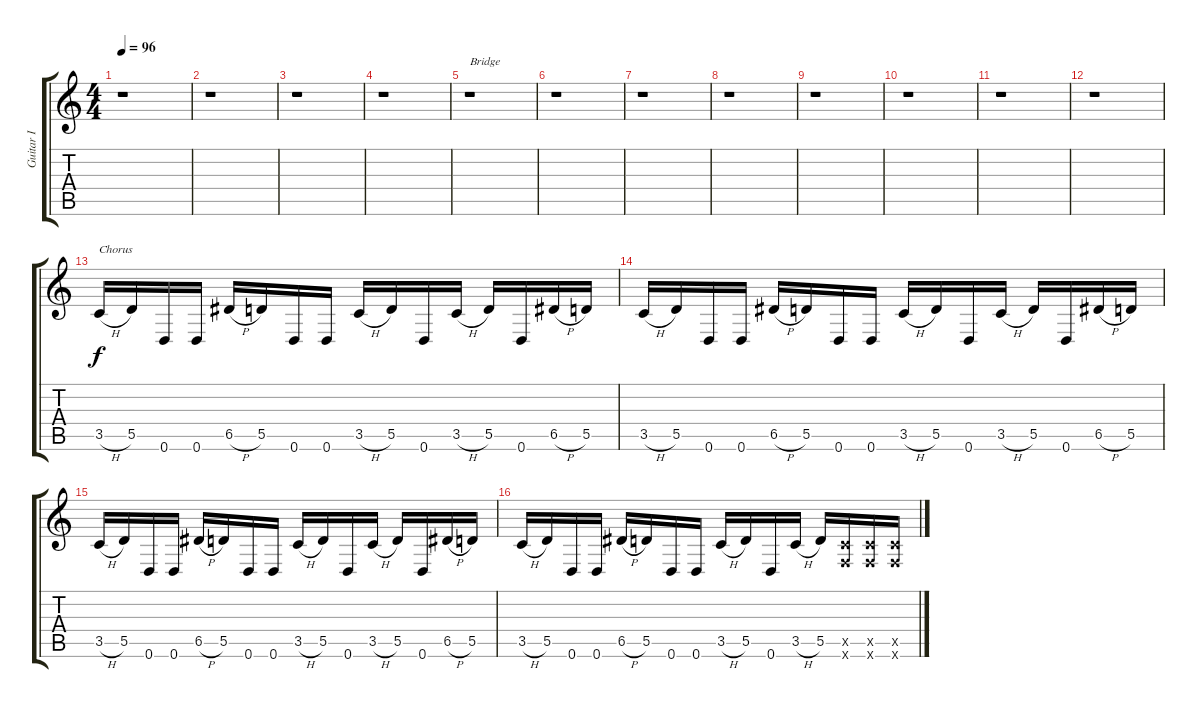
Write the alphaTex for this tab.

\track ("Guitar I" "Guitar I") {instrument distortionguitar}
\staff {score tabs}
\tuning (E4 B3 G3 D3 A2 D2) {hide}
\ts (4 4)
\tempo 96
\clef g2
\ks c
r.1{dy f} |
r.1 |
r.1 |
r.1 |
r.1{txt "Bridge"} |
r.1 |
r.1 |
r.1 |
r.1 |
r.1 |
r.1 |
r.1 |
3.5{h}.16{txt "Chorus"} 5.5.16 0.6.16 0.6.16 6.5{h}.16 5.5.16 0.6.16 0.6.16 3.5{h}.16 5.5.16 0.6.16 3.5{h}.16 5.5.16 0.6.16 6.5{h}.16 5.5.16 |
3.5{h}.16 5.5.16 0.6.16 0.6.16 6.5{h}.16 5.5.16 0.6.16 0.6.16 3.5{h}.16 5.5.16 0.6.16 3.5{h}.16 5.5.16 0.6.16 6.5{h}.16 5.5.16 |
3.5{h}.16 5.5.16 0.6.16 0.6.16 6.5{h}.16 5.5.16 0.6.16 0.6.16 3.5{h}.16 5.5.16 0.6.16 3.5{h}.16 5.5.16 0.6.16 6.5{h}.16 5.5.16 |
3.5{h}.16 5.5.16 0.6.16 0.6.16 6.5{h}.16 5.5.16 0.6.16 0.6.16 3.5{h}.16 5.5.16 0.6.16 3.5{h}.16 5.5.16 (3.5{x} 3.6{x}).16 (3.5{x} 3.6{x}).16 (3.5{x} 3.6{x}).16
